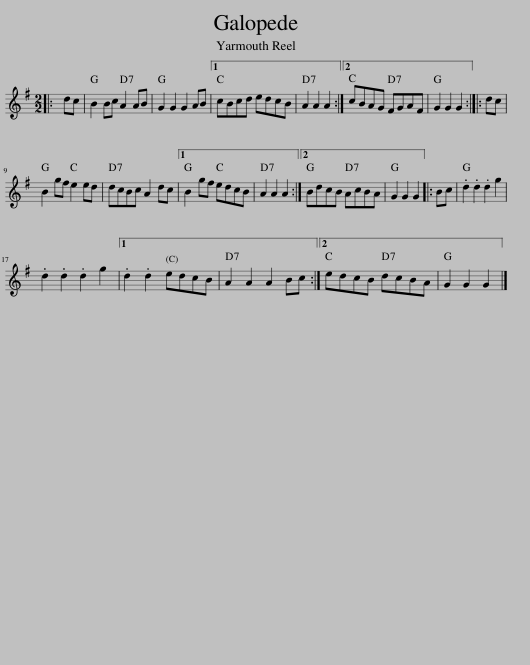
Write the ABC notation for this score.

X:1
L:1/8
M:2/2
I:linebreak $
K:G
V:1 treble
V:1
|: dc | B2 Bc A2 AB | G2 G2 G2 AB |1 cBcd edcB | A2 A2 A2 :|2 %5
 cBAG FGAF | G2 G2 G2 :: dc |$ B2 gf e2 ed | dcBc A2 dc |1 %10
 B2 gf edcB | A2 A2 A2 :|2 BdcB AcBA | G2 G2 G2 |: Bc | %15
 .d2 .d2 .d2 g2 |$ .d2 .d2 .d2 g2 |1 .d2 .d2 edcB | A2 A2 A2 Bc :|2 edcB dcBA | %20
 G2 G2 G2 |] %21
